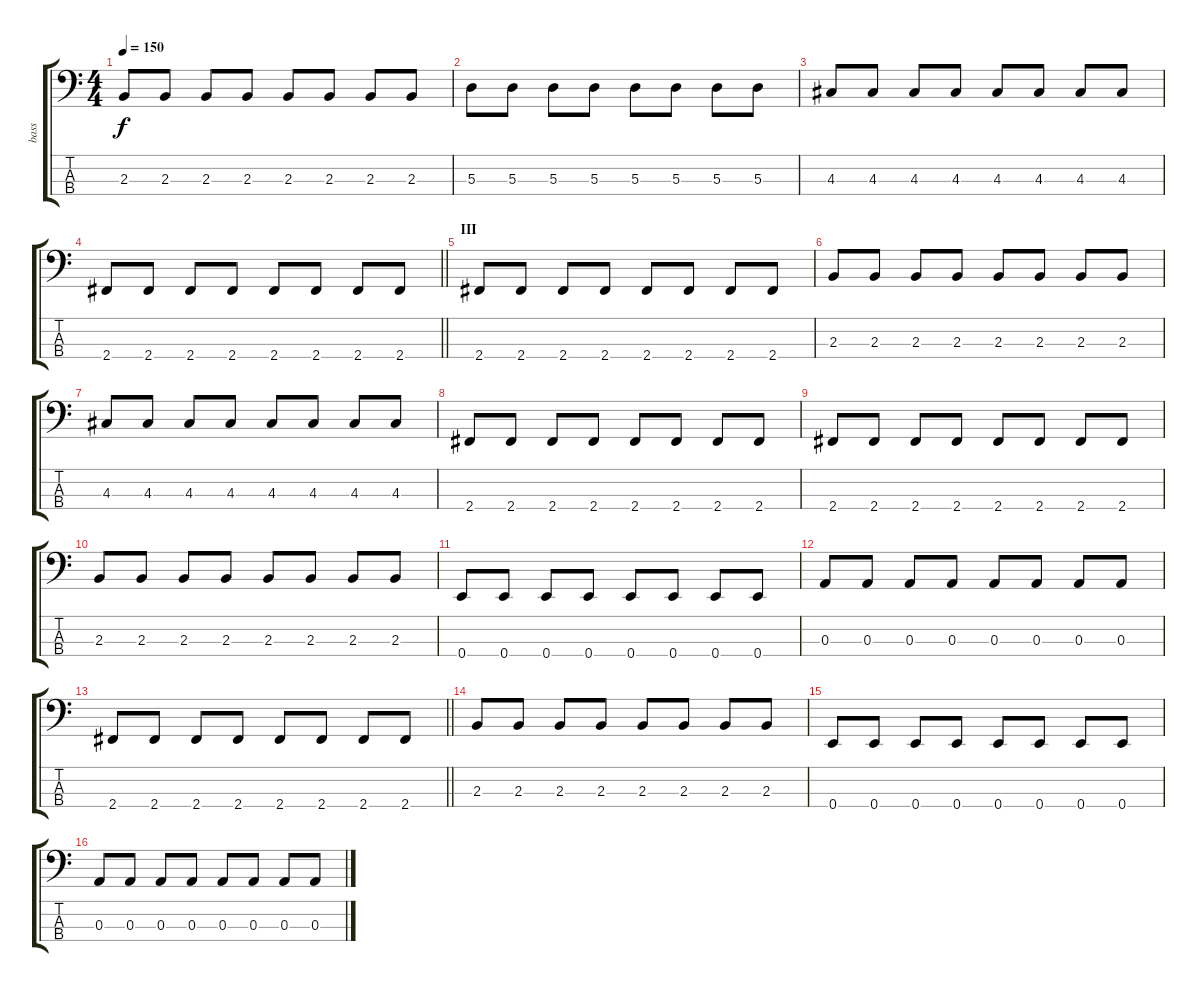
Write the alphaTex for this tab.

\track ("bass" "bass") {instrument electricbassfinger}
\staff {score tabs}
\tuning (G2 D2 A1 E1) {hide}
\ts (4 4)
\tempo 150
\clef f4
\ks c
2.3.8{dy f} 2.3.8 2.3.8 2.3.8 2.3.8 2.3.8 2.3.8 2.3.8 |
5.3.8 5.3.8 5.3.8 5.3.8 5.3.8 5.3.8 5.3.8 5.3.8 |
4.3.8 4.3.8 4.3.8 4.3.8 4.3.8 4.3.8 4.3.8 4.3.8 |
\barLineRight lightlight
2.4.8 2.4.8 2.4.8 2.4.8 2.4.8 2.4.8 2.4.8 2.4.8 |
\section ("" "III")
2.4.8 2.4.8 2.4.8 2.4.8 2.4.8 2.4.8 2.4.8 2.4.8 |
2.3.8 2.3.8 2.3.8 2.3.8 2.3.8 2.3.8 2.3.8 2.3.8 |
4.3.8 4.3.8 4.3.8 4.3.8 4.3.8 4.3.8 4.3.8 4.3.8 |
2.4.8 2.4.8 2.4.8 2.4.8 2.4.8 2.4.8 2.4.8 2.4.8 |
2.4.8 2.4.8 2.4.8 2.4.8 2.4.8 2.4.8 2.4.8 2.4.8 |
2.3.8 2.3.8 2.3.8 2.3.8 2.3.8 2.3.8 2.3.8 2.3.8 |
0.4.8 0.4.8 0.4.8 0.4.8 0.4.8 0.4.8 0.4.8 0.4.8 |
0.3.8 0.3.8 0.3.8 0.3.8 0.3.8 0.3.8 0.3.8 0.3.8 |
\barLineRight lightlight
2.4.8 2.4.8 2.4.8 2.4.8 2.4.8 2.4.8 2.4.8 2.4.8 |
2.3.8 2.3.8 2.3.8 2.3.8 2.3.8 2.3.8 2.3.8 2.3.8 |
0.4.8 0.4.8 0.4.8 0.4.8 0.4.8 0.4.8 0.4.8 0.4.8 |
0.3.8 0.3.8 0.3.8 0.3.8 0.3.8 0.3.8 0.3.8 0.3.8
